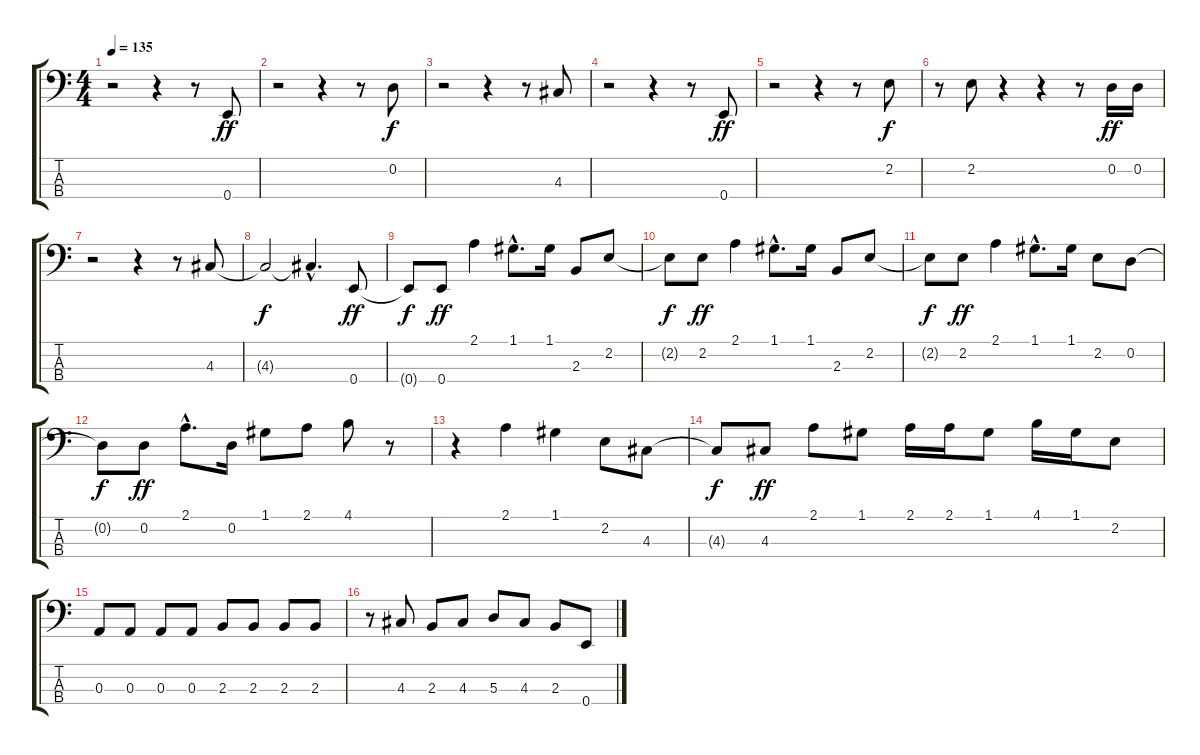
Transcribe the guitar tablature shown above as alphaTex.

\track "" {instrument electricbasspick}
\staff {score tabs}
\tuning (G2 D2 A1 E1) {hide}
\ts (4 4)
\tempo 135
\clef f4
\ks c
r.2{dy ff} r.4 r.8 0.4.8 |
r.2 r.4 r.8 0.2.8{dy f} |
r.2 r.4 r.8 4.3.8 |
r.2 r.4 r.8 0.4.8{dy ff} |
r.2 r.4 r.8 2.2.8{dy f} |
r.8 2.2.8 r.4 r.4 r.8 0.2.16{dy ff} 0.2.16 |
r.2 r.4 r.8 4.3.8 |
4.3{t}.2{dy f} 4.3{hac t}.4{d} 0.4.8{dy ff} |
0.4{t}.8{dy f} 0.4.8{dy ff} 2.1.4 1.1{hac}.8{d} 1.1.16 2.3.8 2.2.8 |
2.2{t}.8{dy f} 2.2.8{dy ff} 2.1.4 1.1{hac}.8{d} 1.1.16 2.3.8 2.2.8 |
2.2{t}.8{dy f} 2.2.8{dy ff} 2.1.4 1.1{hac}.8{d} 1.1.16 2.2.8 0.2.8 |
0.2{t}.8{dy f} 0.2.8{dy ff} 2.1{hac}.8{d} 0.2.16 1.1.8 2.1.8 4.1.8 r.8 |
r.4 2.1.4 1.1.4 2.2.8 4.3.8 |
4.3{t}.8{dy f} 4.3.8{dy ff} 2.1.8 1.1.8 2.1.16 2.1.16 1.1.8 4.1.16 1.1.16 2.2.8 |
0.3.8 0.3.8 0.3.8 0.3.8 2.3.8 2.3.8 2.3.8 2.3.8 |
r.8 4.3.8 2.3.8 4.3.8 5.3.8 4.3.8 2.3.8 0.4.8
